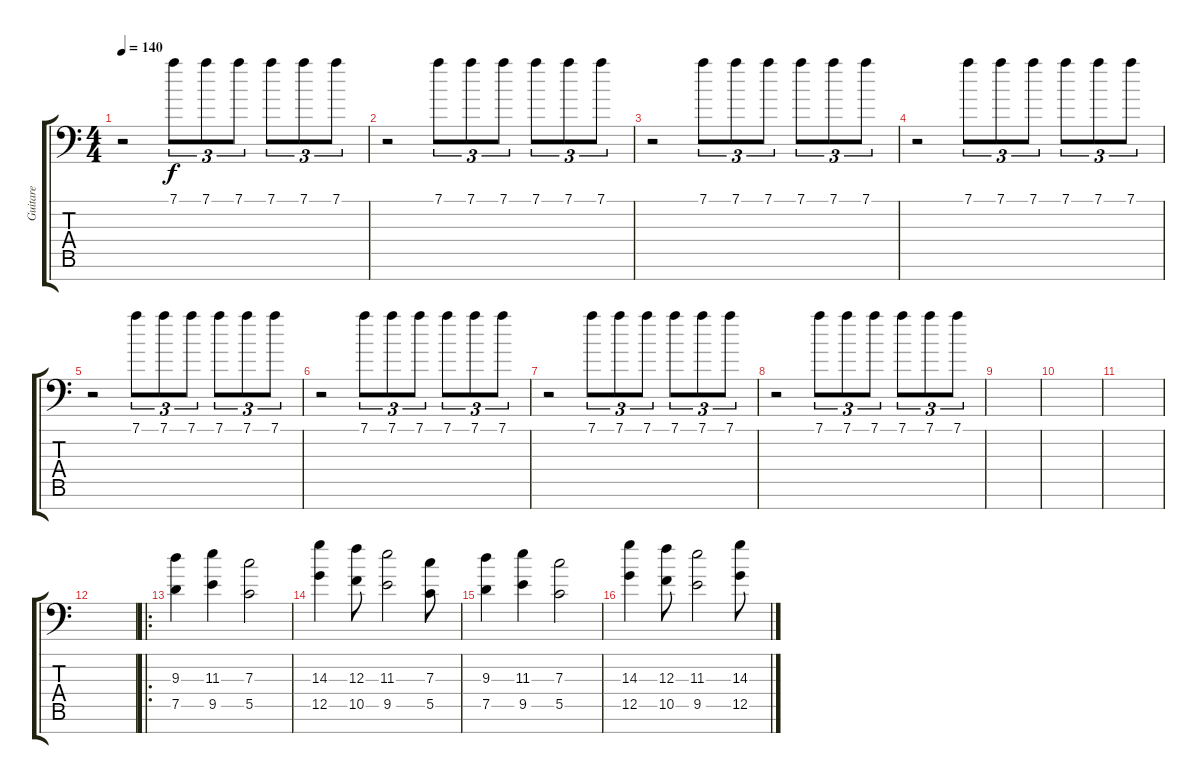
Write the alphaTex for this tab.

\track ("Guitare" "Guitare") {instrument overdrivenguitar}
\staff {score tabs}
\tuning (D4 A3 F3 C3 G2 D2 A1) {hide}
\ts (4 4)
\tempo 140
\clef f4
\ks c
r.2{dy f} 7.1.8{tu (3 2)} 7.1.8{tu (3 2)} 7.1.8{tu (3 2)} 7.1.8{tu (3 2)} 7.1.8{tu (3 2)} 7.1.8{tu (3 2)} |
r.2 7.1.8{tu (3 2)} 7.1.8{tu (3 2)} 7.1.8{tu (3 2)} 7.1.8{tu (3 2)} 7.1.8{tu (3 2)} 7.1.8{tu (3 2)} |
r.2 7.1.8{tu (3 2)} 7.1.8{tu (3 2)} 7.1.8{tu (3 2)} 7.1.8{tu (3 2)} 7.1.8{tu (3 2)} 7.1.8{tu (3 2)} |
r.2 7.1.8{tu (3 2)} 7.1.8{tu (3 2)} 7.1.8{tu (3 2)} 7.1.8{tu (3 2)} 7.1.8{tu (3 2)} 7.1.8{tu (3 2)} |
r.2 7.1.8{tu (3 2)} 7.1.8{tu (3 2)} 7.1.8{tu (3 2)} 7.1.8{tu (3 2)} 7.1.8{tu (3 2)} 7.1.8{tu (3 2)} |
r.2 7.1.8{tu (3 2)} 7.1.8{tu (3 2)} 7.1.8{tu (3 2)} 7.1.8{tu (3 2)} 7.1.8{tu (3 2)} 7.1.8{tu (3 2)} |
r.2 7.1.8{tu (3 2)} 7.1.8{tu (3 2)} 7.1.8{tu (3 2)} 7.1.8{tu (3 2)} 7.1.8{tu (3 2)} 7.1.8{tu (3 2)} |
r.2 7.1.8{tu (3 2)} 7.1.8{tu (3 2)} 7.1.8{tu (3 2)} 7.1.8{tu (3 2)} 7.1.8{tu (3 2)} 7.1.8{tu (3 2)} |
|
|
|
|
\ro
(9.3 7.5).4 (11.3 9.5).4 (7.3 5.5).2 |
(14.3 12.5).4 (12.3 10.5).8 (11.3 9.5).2 (7.3 5.5).8 |
(9.3 7.5).4 (11.3 9.5).4 (7.3 5.5).2 |
(14.3 12.5).4 (12.3 10.5).8 (11.3 9.5).2 (14.3 12.5).8
